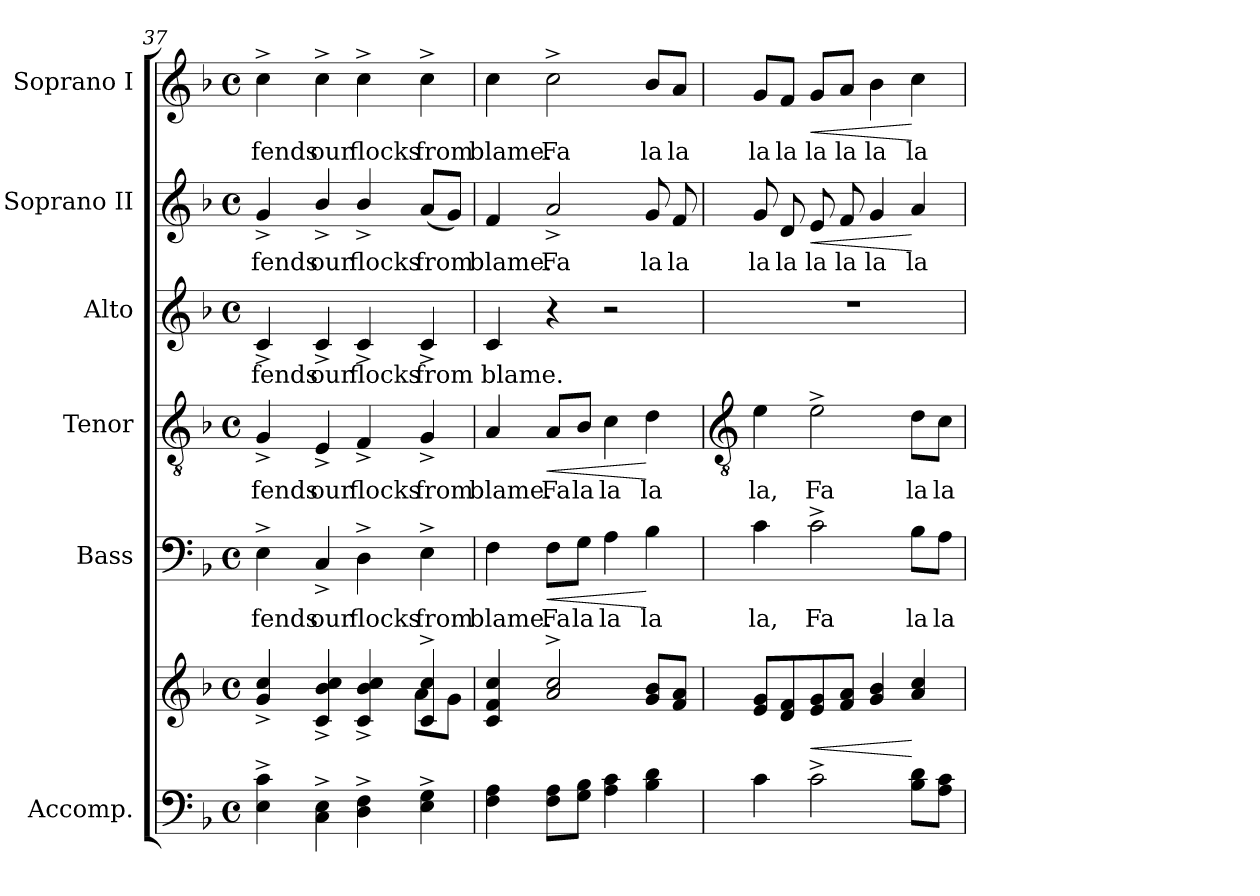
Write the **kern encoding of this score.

**kern	**kern	**dynam	**kern	**text	**dynam	**kern	**text	**dynam	**kern	**text	**kern	**text	**dynam	**kern	**text	**dynam
*part6	*part6	*part6	*part5	*part5	*part5	*part4	*part4	*part4	*part3	*part3	*part2	*part2	*part2	*part1	*part1	*part1
*staff7	*staff6	*staff6/7	*staff5	*staff5	*staff5	*staff4	*staff4	*staff4	*staff3	*staff3	*staff2	*staff2	*staff2	*staff1	*staff1	*staff1
*I"Accomp.	*	*	*I"Bass	*	*	*I"Tenor	*	*	*I"Alto	*	*I"Soprano II	*	*	*I"Soprano I	*	*
*	*	*	*I'B	*	*	*I'T	*	*	*I'A	*	*I'S II	*	*	*I'S I	*	*
*clefF4	*clefG2	*	*clefF4	*	*	*clefGv2	*	*	*clefG2	*	*clefG2	*	*	*clefG2	*	*
*k[b-]	*k[b-]	*	*k[b-]	*	*	*k[b-]	*	*	*k[b-]	*	*k[b-]	*	*	*k[b-]	*	*
*F:	*F:	*	*F:	*	*	*F:	*	*	*F:	*	*F:	*	*	*F:	*	*
*M4/4	*M4/4	*	*M4/4	*	*	*M4/4	*	*	*M4/4	*	*M4/4	*	*	*M4/4	*	*
*met(c)	*met(c)	*	*met(c)	*	*	*met(c)	*	*	*met(c)	*	*met(c)	*	*	*met(c)	*	*
=37	=37	=37	=37	=37	=37	=37	=37	=37	=37	=37	=37	=37	=37	=37	=37	=37
*	*^	*	*	*	*	*	*	*	*	*	*	*	*	*	*	*
!	!	!	!	!	!LO:LY:b	!	!	!LO:LY:b	!	!	!LO:LY:b	!	!LO:LY:b	!	!	!LO:LY:b	!
4E^ 4c^	4g^ 4cc^	2.ryy	.	4E^	-fends	.	4G^	-fends	.	4c^	-fends	4g^	-fends	.	4cc^	-fends	.
!	!	!	!	!	!LO:LY:b	!	!	!LO:LY:b	!	!	!LO:LY:b	!	!LO:LY:b	!	!	!LO:LY:b	!
4C^ 4E^	4c^ 4b-^ 4cc^	.	.	4C^	our	.	4E^	our	.	4c^	our	4b-^/	our	.	4cc^	our	.
!	!	!	!	!	!LO:LY:b	!	!	!LO:LY:b	!	!	!LO:LY:b	!	!LO:LY:b	!	!	!LO:LY:b	!
4D^ 4F^	4c^ 4b-^ 4cc^	.	.	4D^	flocks	.	4F^	flocks	.	4c^	flocks	4b-^/	flocks	.	4cc^	flocks	.
!	!	!	!	!	!LO:LY:b	!	!	!LO:LY:b	!	!	!LO:LY:b	!	!LO:LY:b	!	!	!LO:LY:b	!
4E^ 4G^	4c^ 4cc^	8a\L	.	4E^	from	.	4G^	from	.	4c^	from	(<8aL	from	.	4cc^	from	.
.	.	8g\J	.	.	.	.	.	.	.	.	.	8gJ)	.	.	.	.	.
=38	=38	=38	=38	=38	=38	=38	=38	=38	=38	=38	=38	=38	=38	=38	=38	=38	=38
!	!	!	!	!	!LO:LY:b	!	!	!LO:LY:b	!	!	!LO:LY:b	!	!LO:LY:b	!	!	!LO:LY:b	!
4F 4A	4c 4f 4cc	1ryy	.	4F	blame.	.	4A	blame.	.	4c	blame.	4f	blame.	.	4cc	blame.	.
!	!	!	!	!	!LO:LY:b	!LO:HP:b	!	!LO:LY:b	!LO:HP:b	!	!	!	!LO:LY:b	!	!	!LO:LY:b	!
8F 8AL	2a^ 2cc^	.	.	8F\L	Fa	<	8A/L	Fa	<	4r	.	2a^	Fa	.	2cc^	Fa	.
!	!	!	!	!	!LO:LY:b	!	!	!LO:LY:b	!	!	!	!	!	!	!	!	!
8G 8B-J	.	.	.	8G\J	la	.	8B-/J	la	.	.	.	.	.	.	.	.	.
!	!	!	!	!	!LO:LY:b	!	!	!LO:LY:b	!	!	!	!	!	!	!	!	!
4A 4c	.	.	.	4A	la	.	4c	la	.	2r	.	.	.	.	.	.	.
!	!	!	!	!	!LO:LY:b	!	!	!LO:LY:b	!	!	!	!	!LO:LY:b	!	!	!LO:LY:b	!
4B- 4d	8g/ 8b-/L	.	.	4B-	la	[	4d	la	[	.	.	8g	la	.	8b-/L	la	.
!	!	!	!	!	!	!	!	!	!	!	!	!	!LO:LY:b	!	!	!LO:LY:b	!
.	8f 8aJ	.	.	.	.	.	.	.	.	.	.	8f	la	.	8a/J	la	.
!!LO:LB:g=z
=39	=39	=39	=39	=39	=39	=39	=39	=39	=39	=39	=39	=39	=39	=39	=39	=39	=39
*	*	*	*	*	*	*	*clefGv2	*	*	*	*	*	*	*	*	*	*
!	!	!	!	!	!LO:LY:b	!	!	!LO:LY:b	!	!	!	!	!LO:LY:b	!	!	!LO:LY:b	!
4c	8e 8gL	1ryy	.	4c	la,	.	4e	la,	.	1r	.	8g	la	.	8g/L	la	.
!	!	!	!	!	!	!	!	!	!	!	!	!	!LO:LY:b	!	!	!LO:LY:b	!
.	8d 8f	.	.	.	.	.	.	.	.	.	.	8d	la	.	8f/J	la	.
!	!	!	!LO:HP:b	!	!LO:LY:b	!	!	!LO:LY:b	!	!	!	!	!LO:LY:b	!LO:HP:b	!	!LO:LY:b	!LO:HP:b
2c^	8e 8g	.	<	2c^	Fa	.	2e^	Fa	.	.	.	8e	la	<	8g/L	la	<
!	!	!	!	!	!	!	!	!	!	!	!	!	!LO:LY:b	!	!	!LO:LY:b	!
.	8f 8aJ	.	.	.	.	.	.	.	.	.	.	8f	la	.	8a/J	la	.
!	!	!	!	!	!	!	!	!	!	!	!	!	!LO:LY:b	!	!	!LO:LY:b	!
.	4g 4b-	.	.	.	.	.	.	.	.	.	.	4g	la	.	4b-	la	.
!	!	!	!	!	!LO:LY:b	!	!	!LO:LY:b	!	!	!	!	!LO:LY:b	!	!	!LO:LY:b	!
8B- 8dL	4a 4cc	.	[	8B-\L	la	.	8d\L	la	.	.	.	4a	la	[	4cc	la	[
!	!	!	!	!	!LO:LY:b	!	!	!LO:LY:b	!	!	!	!	!	!	!	!	!
8A 8cJ	.	.	.	8A\J	la	.	8c\J	la	.	.	.	.	.	.	.	.	.
*	*v	*v	*	*	*	*	*	*	*	*	*	*	*	*	*	*	*
=	=	=	=	=	=	=	=	=	=	=	=	=	=	=	=	=
*-	*-	*-	*-	*-	*-	*-	*-	*-	*-	*-	*-	*-	*-	*-	*-	*-
